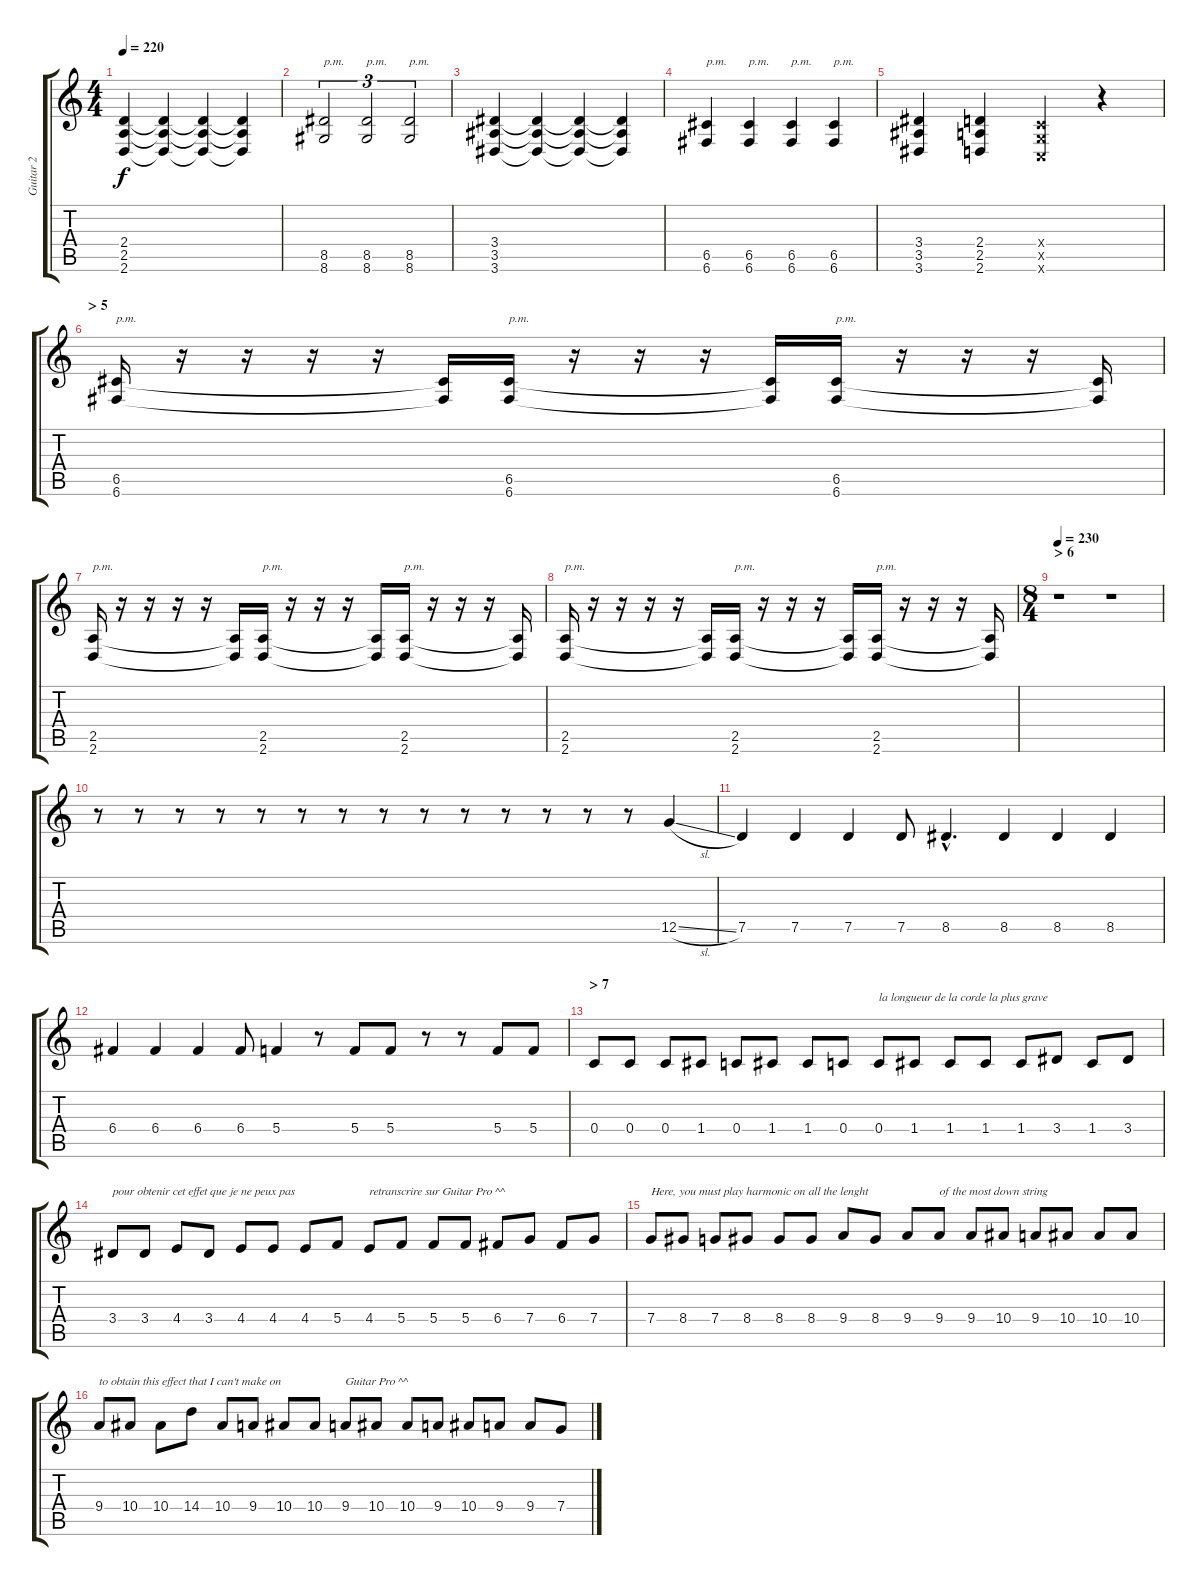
\track ("Guitar 2" "Guitar 2") {instrument distortionguitar}
\staff {score tabs}
\tuning (D4 A3 F3 C3 G2 C2) {hide}
\ts (4 4)
\tempo 220
\clef g2
\ks c
(2.4 2.5 2.6).4{dy f} (2.4{t} 2.5{t} 2.6{t}).4 (2.4{t} 2.5{t} 2.6{t}).4 (2.4{t} 2.5{t} 2.6{t}).4 |
(8.5 8.6).2{tu (3 2) txt "p.m."} (8.5 8.6).2{tu (3 2) txt "p.m."} (8.5 8.6).2{tu (3 2) txt "p.m."} |
(3.4 3.5 3.6).4 (3.4{t} 3.5{t} 3.6{t}).4 (3.4{t} 3.5{t} 3.6{t}).4 (3.4{t} 3.5{t} 3.6{t}).4 |
(6.5 6.6).4{txt "p.m."} (6.5 6.6).4{txt "p.m."} (6.5 6.6).4{txt "p.m."} (6.5 6.6).4{txt "p.m."} |
(3.4 3.5 3.6).4 (2.4 2.5 2.6).4 (0.4{x} 0.5{x} 0.6{x}).4 r.4 |
\section ("" "> 5")
(6.5 6.6).16{txt "p.m."} r.16 r.16 r.16 r.16 (6.5{t} 6.6{t}).16 (6.5 6.6).16{txt "p.m."} r.16 r.16 r.16 (6.5{t} 6.6{t}).16 (6.5 6.6).16{txt "p.m."} r.16 r.16 r.16 (6.5{t} 6.6{t}).16 |
(2.5 2.6).16{txt "p.m."} r.16 r.16 r.16 r.16 (2.5{t} 2.6{t}).16 (2.5 2.6).16{txt "p.m."} r.16 r.16 r.16 (2.5{t} 2.6{t}).16 (2.5 2.6).16{txt "p.m."} r.16 r.16 r.16 (2.5{t} 2.6{t}).16 |
(2.5 2.6).16{txt "p.m."} r.16 r.16 r.16 r.16 (2.5{t} 2.6{t}).16 (2.5 2.6).16{txt "p.m."} r.16 r.16 r.16 (2.5{t} 2.6{t}).16 (2.5 2.6).16{txt "p.m."} r.16 r.16 r.16 (2.5{t} 2.6{t}).16 |
\ts (8 4)
\section ("" "> 6")
\tempo 230
r.1 r.1 |
r.8 r.8 r.8 r.8 r.8 r.8 r.8 r.8 r.8 r.8 r.8 r.8 r.8 r.8 12.5{sl}.4 |
7.5.4 7.5.4 7.5.4 7.5.8 8.5{hac}.4{d} 8.5.4 8.5.4 8.5.4 |
6.4.4 6.4.4 6.4.4 6.4.8 5.4.4 r.8 5.4.8 5.4.8 r.8 r.8 5.4.8 5.4.8 |
\section ("" "> 7")
0.4.8{txt "" volume 8 instrument guitarharmonics} 0.4.8 0.4.8 1.4.8 0.4.8 1.4.8 1.4.8 0.4.8 0.4.8{txt "la longueur de la corde la plus grave"} 1.4.8 1.4.8 1.4.8 1.4.8 3.4.8 1.4.8 3.4.8 |
3.4.8{txt "pour obtenir cet effet que je ne peux pas"} 3.4.8 4.4.8 3.4.8 4.4.8 4.4.8 4.4.8 5.4.8 4.4.8{txt "retranscrire sur Guitar Pro ^^"} 5.4.8 5.4.8 5.4.8 6.4.8 7.4.8 6.4.8 7.4.8 |
7.4.8{txt "Here, you must play harmonic on all the lenght"} 8.4.8 7.4.8 8.4.8 8.4.8 8.4.8 9.4.8 8.4.8 9.4.8 9.4.8{txt "of the most down string"} 9.4.8 10.4.8 9.4.8 10.4.8 10.4.8 10.4.8 |
9.4.8{txt "to obtain this effect that I can't make on"} 10.4.8 10.4.8 14.4.8 10.4.8 9.4.8 10.4.8 10.4.8 9.4.8{txt "Guitar Pro ^^"} 10.4.8 10.4.8 9.4.8 10.4.8 9.4.8 9.4.8 7.4.8
